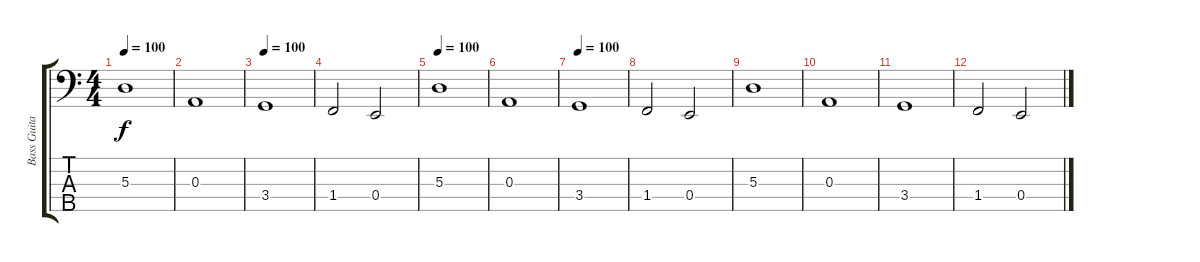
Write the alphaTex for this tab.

\track ("Bass Guitar" "Bass Guita") {instrument acousticbass}
\staff {score tabs}
\tuning (G2 D2 A1 E1 B0) {hide}
\ts (4 4)
\tempo 100
\clef f4
\ks c
5.3.1{dy f} |
0.3.1 |
\tempo 100
3.4.1 |
1.4.2 0.4.2 |
\tempo 100
5.3.1 |
0.3.1 |
\tempo 100
3.4.1 |
1.4.2 0.4.2 |
5.3.1 |
0.3.1 |
3.4.1 |
1.4.2 0.4.2
